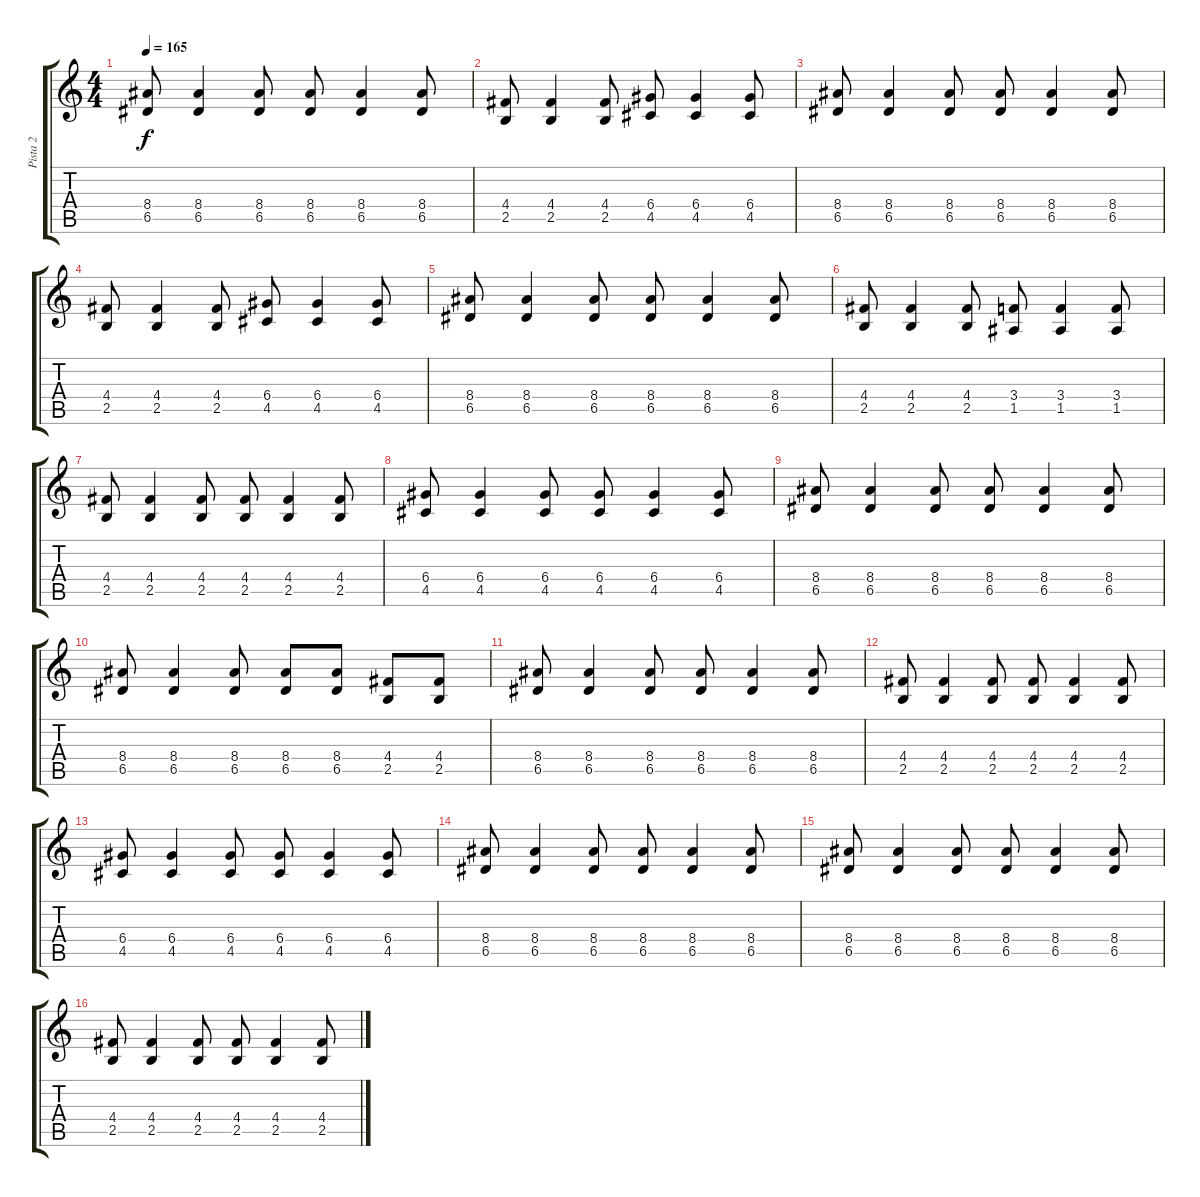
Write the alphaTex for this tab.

\track ("Pista 2" "Pista 2") {instrument overdrivenguitar}
\staff {score tabs}
\tuning (E4 B3 G3 D3 A2 E2) {hide}
\ts (4 4)
\tempo 165
\clef g2
\ks c
(8.4 6.5).8{dy f} (8.4 6.5).4 (8.4 6.5).8 (8.4 6.5).8 (8.4 6.5).4 (8.4 6.5).8 |
(4.4 2.5).8 (4.4 2.5).4 (4.4 2.5).8 (6.4 4.5).8 (6.4 4.5).4 (6.4 4.5).8 |
(8.4 6.5).8 (8.4 6.5).4 (8.4 6.5).8 (8.4 6.5).8 (8.4 6.5).4 (8.4 6.5).8 |
(4.4 2.5).8 (4.4 2.5).4 (4.4 2.5).8 (6.4 4.5).8 (6.4 4.5).4 (6.4 4.5).8 |
(8.4 6.5).8 (8.4 6.5).4 (8.4 6.5).8 (8.4 6.5).8 (8.4 6.5).4 (8.4 6.5).8 |
(4.4 2.5).8 (4.4 2.5).4 (4.4 2.5).8 (3.4 1.5).8 (3.4 1.5).4 (3.4 1.5).8 |
(4.4 2.5).8 (4.4 2.5).4 (4.4 2.5).8 (4.4 2.5).8 (4.4 2.5).4 (4.4 2.5).8 |
(6.4 4.5).8 (6.4 4.5).4 (6.4 4.5).8 (6.4 4.5).8 (6.4 4.5).4 (6.4 4.5).8 |
(8.4 6.5).8 (8.4 6.5).4 (8.4 6.5).8 (8.4 6.5).8 (8.4 6.5).4 (8.4 6.5).8 |
(8.4 6.5).8 (8.4 6.5).4 (8.4 6.5).8 (8.4 6.5).8 (8.4 6.5).8 (4.4 2.5).8 (4.4 2.5).8 |
(8.4 6.5).8 (8.4 6.5).4 (8.4 6.5).8 (8.4 6.5).8 (8.4 6.5).4 (8.4 6.5).8 |
(4.4 2.5).8 (4.4 2.5).4 (4.4 2.5).8 (4.4 2.5).8 (4.4 2.5).4 (4.4 2.5).8 |
(6.4 4.5).8 (6.4 4.5).4 (6.4 4.5).8 (6.4 4.5).8 (6.4 4.5).4 (6.4 4.5).8 |
(8.4 6.5).8 (8.4 6.5).4 (8.4 6.5).8 (8.4 6.5).8 (8.4 6.5).4 (8.4 6.5).8 |
(8.4 6.5).8 (8.4 6.5).4 (8.4 6.5).8 (8.4 6.5).8 (8.4 6.5).4 (8.4 6.5).8 |
(4.4 2.5).8 (4.4 2.5).4 (4.4 2.5).8 (4.4 2.5).8 (4.4 2.5).4 (4.4 2.5).8
